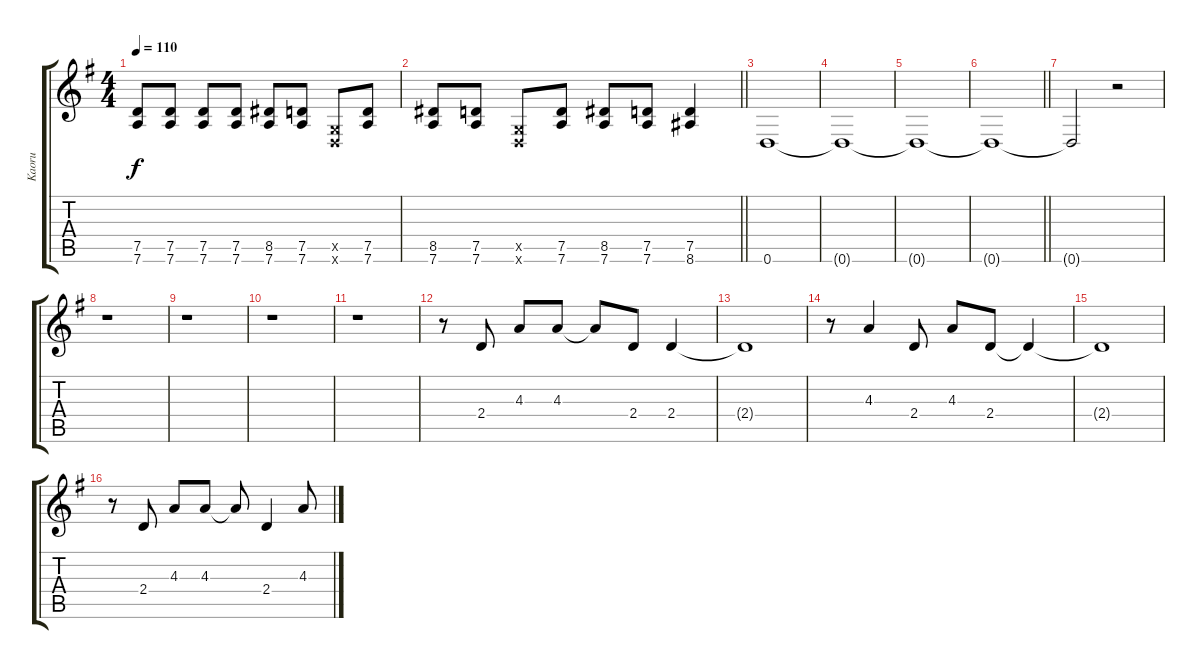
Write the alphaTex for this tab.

\track ("Kaoru" "Kaoru") {instrument overdrivenguitar}
\staff {score tabs}
\tuning (D4 A3 F3 C3 G2 D2) {hide}
\ts (4 4)
\tempo 110
\clef g2
\ks g
(7.5 7.6).8{dy f} (7.5 7.6).8 (7.5 7.6).8 (7.5 7.6).8 (8.5 7.6).8 (7.5 7.6).8 (0.5{x} 0.6{x}).8 (7.5 7.6).8 |
\barLineRight lightlight
(8.5 7.6).8 (7.5 7.6).8 (0.5{x} 0.6{x}).8 (7.5 7.6).8 (8.5 7.6).8 (7.5 7.6).8 (7.5 8.6).4 |
0.6.1 |
0.6{t}.1 |
0.6{t}.1 |
\barLineRight lightlight
0.6{t}.1 |
0.6{t}.2 r.2 |
r.1 |
r.1 |
r.1 |
r.1 |
r.8{instrument electricguitarclean} 2.4.8 4.3.8 4.3.8 4.3{t}.8 2.4.8 2.4.4 |
2.4{t}.1 |
r.8 4.3.4 2.4.8 4.3.8 2.4.8 2.4{t}.4 |
2.4{t}.1 |
r.8 2.4.8 4.3.8 4.3.8 4.3{t}.8 2.4.4 4.3.8
